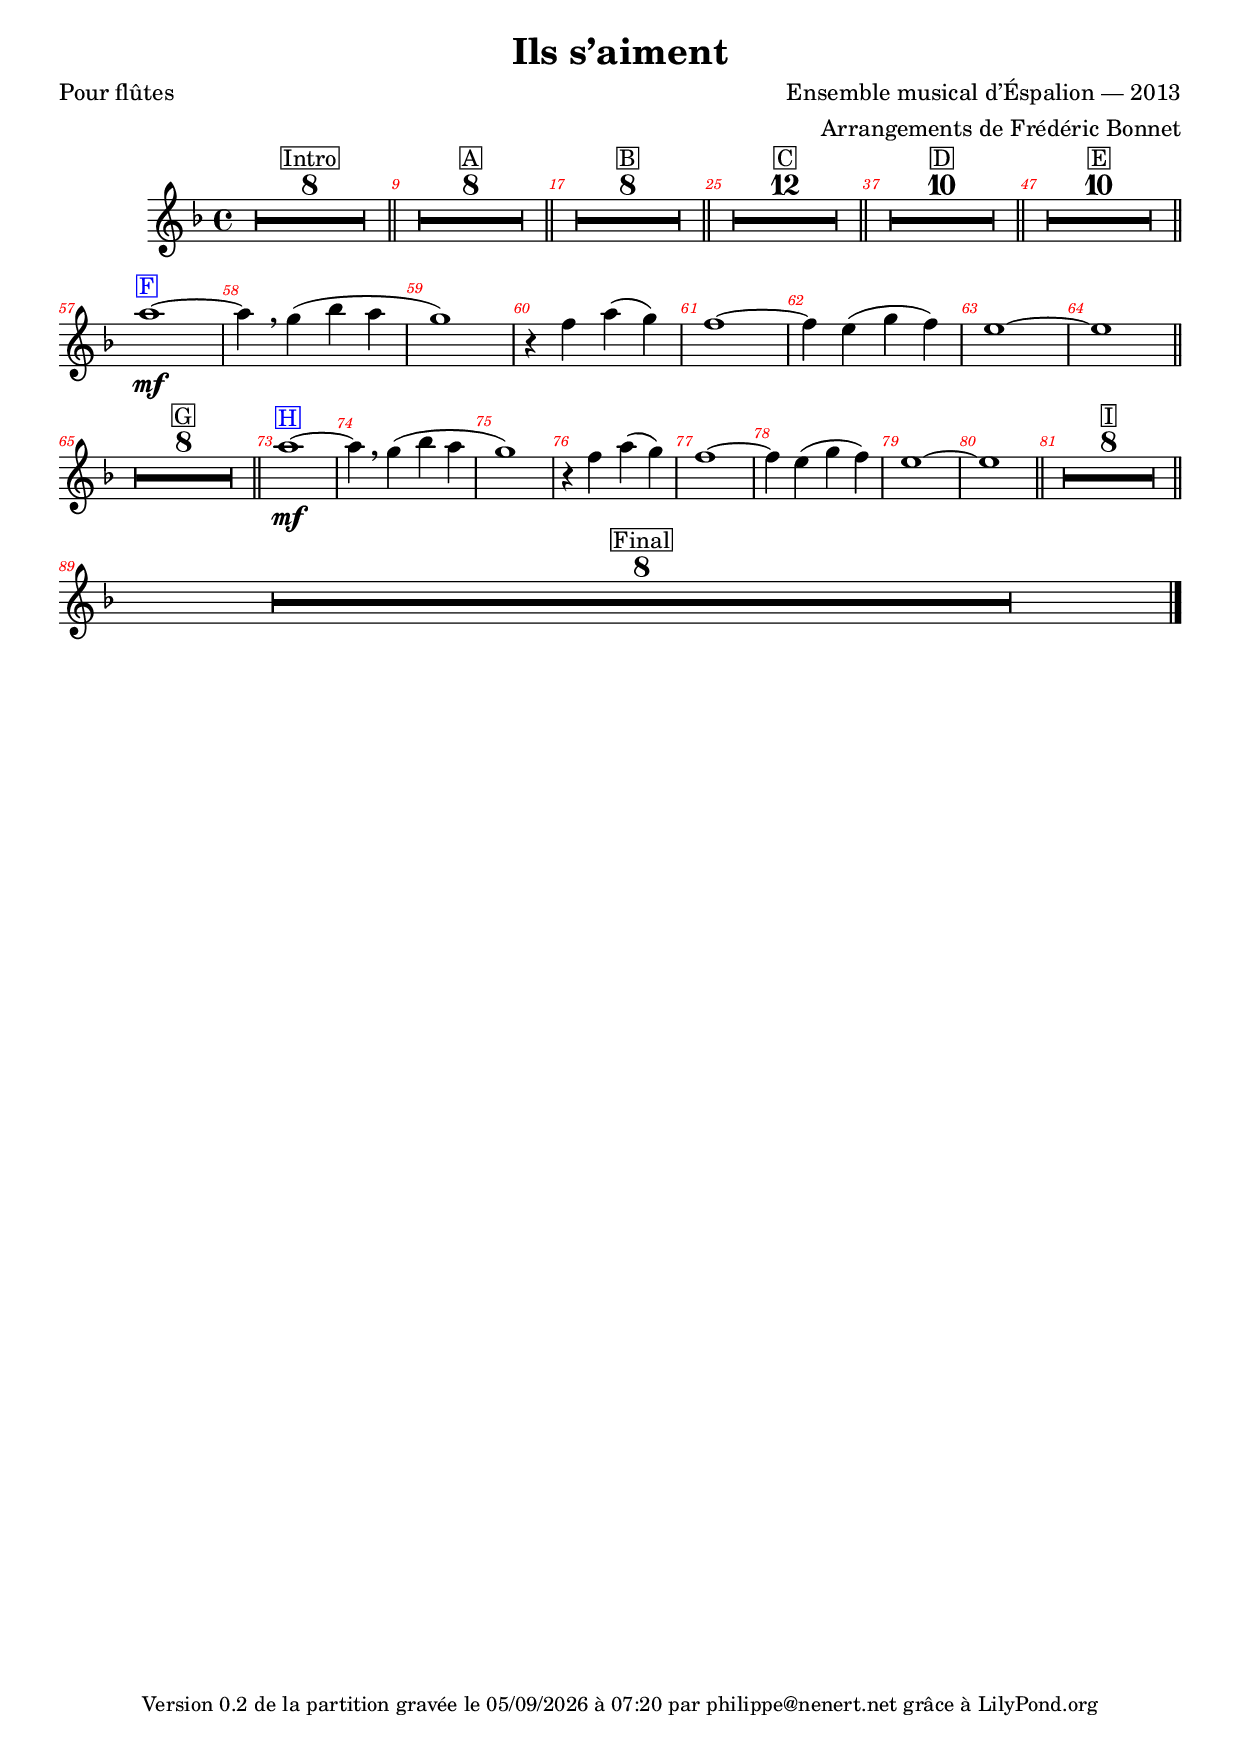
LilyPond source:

\version "2.17.26"

setPOET		= "Pour flûtes"
setREVISION	= "0.2"

\version "2.17.26"
\language "italiano"

\header{
	% Les champs suivants sont centrés
	%dedication	= "dedication"
	title		= "Ils s’aiment"
	%subtitle	= ""
	%subsubtitle	= "subsubtitle"
	% instrument	= "Partie pour trompette en sib"

	% Les champs suivants sont alignés sur le bord gauche
	poet		= \setPOET
	% meter		= "2013"

	% Les champs suivants sont alignés sur le bord droit
	composer	= "Ensemble musical d’Éspalion — 2013"
	arranger	= "Arrangements de Frédéric Bonnet"

	revision	= \setREVISION
	\include "../all/tagline.ly"
}



musicFH 	= \relative do'''	{ 
	% la1~\mf^\boxFH
	|la4\breathe	sol(	sib	la
	|sol1)
	|r4	fa	la(	sol)
	|fa1~
	|fa4	mi(	sol	fa)	
	|mi1~
	|mi1
}

musicALL 	= \relative do'''	{ 
	\include "../all/score_barnumber.ly"
	\key	fa \major
	\time	4/4

	R1*8^\markup	{ \box Intro }	\bar "||"
	R1*8^\markup	{ \box A }	\bar "||"
	R1*8^\markup	{ \box B }	\bar "||"
	R1*12^\markup	{ \box C }	\bar "||"
	R1*10^\markup	{ \box D }	\bar "||"
	R1*10^\markup	{ \box E }	\bar "||"
	\break
	la1~\mf^\markup	{ \with-color #blue \box F }
	\musicFH			\bar "||"
	R1*8^\markup	{ \box G }	\bar "||"
	la1~\mf^\markup	{ \with-color #blue \box H }
	\musicFH			\bar "||"
	R1*8^\markup	{ \box I }	\bar "||"
	\break
	R1*8^\markup	{ \box Final }	\bar "|."
}

\new Staff
	\musicALL
